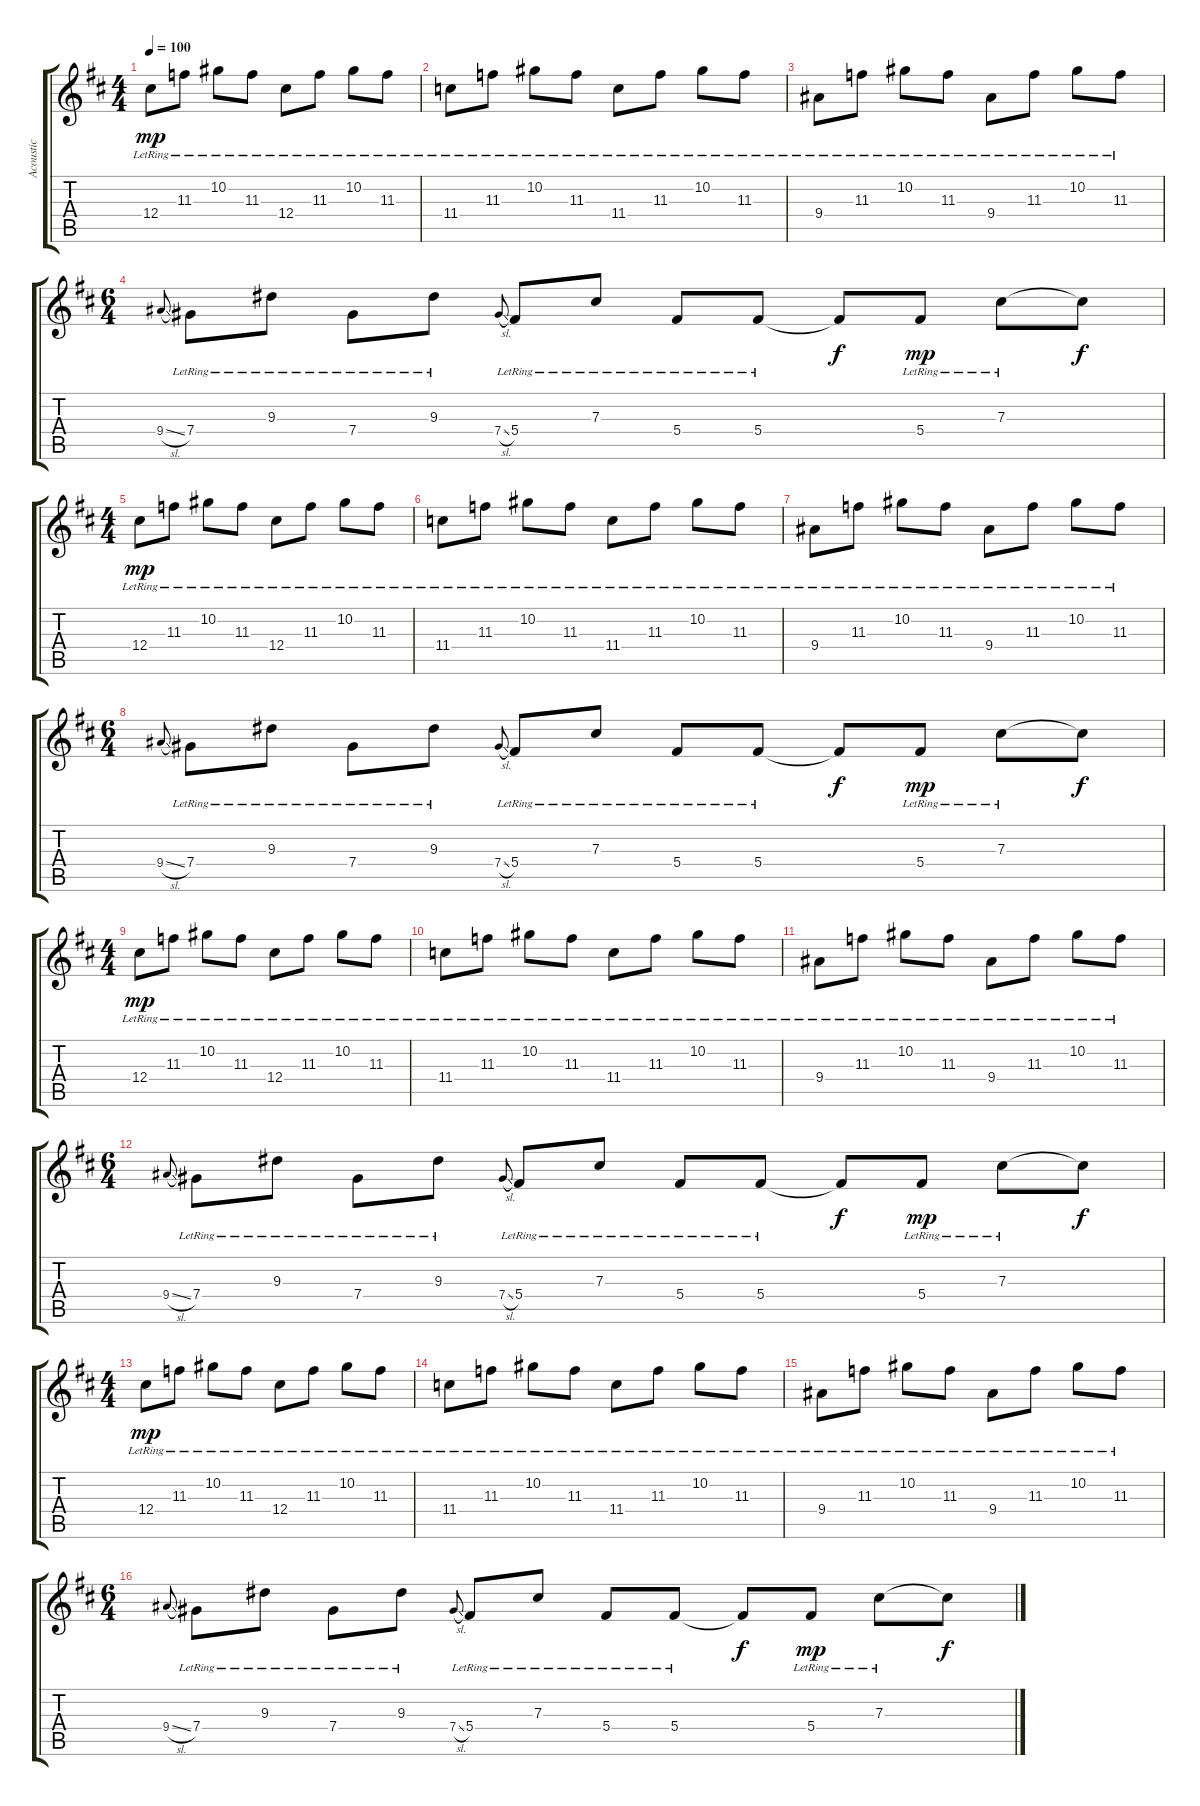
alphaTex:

\track ("Acoustic" "Acoustic") {mute instrument acousticguitarsteel}
\staff {score tabs}
\tuning (Eb4 Bb3 Gb3 Db3 Ab2 Eb2) {hide}
\ts (4 4)
\tempo 100
\clef g2
\ks d
12.4{lr}.8{dy mp} 11.3{lr}.8 10.2{lr}.8 11.3{lr}.8 12.4{lr}.8 11.3{lr}.8 10.2{lr}.8 11.3{lr}.8 |
11.4{lr}.8 11.3{lr}.8 10.2{lr}.8 11.3{lr}.8 11.4{lr}.8 11.3{lr}.8 10.2{lr}.8 11.3{lr}.8 |
9.4{lr}.8 11.3{lr}.8 10.2{lr}.8 11.3{lr}.8 9.4{lr}.8 11.3{lr}.8 10.2{lr}.8 11.3{lr}.8 |
\ts (6 4)
9.4{sl}.8{gr onbeat} 7.4{lr}.8 9.3{lr}.8 7.4{lr}.8 9.3{lr}.8 7.4{sl}.8{gr onbeat} 5.4{lr}.8 7.3{lr}.8 5.4{lr}.8 5.4{lr}.8 5.4{t}.8{dy f} 5.4{lr}.8{dy mp} 7.3{lr}.8 7.3{t}.8{dy f} |
\ts (4 4)
12.4{lr}.8{dy mp} 11.3{lr}.8 10.2{lr}.8 11.3{lr}.8 12.4{lr}.8 11.3{lr}.8 10.2{lr}.8 11.3{lr}.8 |
11.4{lr}.8 11.3{lr}.8 10.2{lr}.8 11.3{lr}.8 11.4{lr}.8 11.3{lr}.8 10.2{lr}.8 11.3{lr}.8 |
9.4{lr}.8 11.3{lr}.8 10.2{lr}.8 11.3{lr}.8 9.4{lr}.8 11.3{lr}.8 10.2{lr}.8 11.3{lr}.8 |
\ts (6 4)
9.4{sl}.8{gr onbeat} 7.4{lr}.8 9.3{lr}.8 7.4{lr}.8 9.3{lr}.8 7.4{sl}.8{gr onbeat} 5.4{lr}.8 7.3{lr}.8 5.4{lr}.8 5.4{lr}.8 5.4{t}.8{dy f} 5.4{lr}.8{dy mp} 7.3{lr}.8 7.3{t}.8{dy f} |
\ts (4 4)
12.4{lr}.8{dy mp} 11.3{lr}.8 10.2{lr}.8 11.3{lr}.8 12.4{lr}.8 11.3{lr}.8 10.2{lr}.8 11.3{lr}.8 |
11.4{lr}.8 11.3{lr}.8 10.2{lr}.8 11.3{lr}.8 11.4{lr}.8 11.3{lr}.8 10.2{lr}.8 11.3{lr}.8 |
9.4{lr}.8 11.3{lr}.8 10.2{lr}.8 11.3{lr}.8 9.4{lr}.8 11.3{lr}.8 10.2{lr}.8 11.3{lr}.8 |
\ts (6 4)
9.4{sl}.8{gr onbeat} 7.4{lr}.8 9.3{lr}.8 7.4{lr}.8 9.3{lr}.8 7.4{sl}.8{gr onbeat} 5.4{lr}.8 7.3{lr}.8 5.4{lr}.8 5.4{lr}.8 5.4{t}.8{dy f} 5.4{lr}.8{dy mp} 7.3{lr}.8 7.3{t}.8{dy f} |
\ts (4 4)
12.4{lr}.8{dy mp} 11.3{lr}.8 10.2{lr}.8 11.3{lr}.8 12.4{lr}.8 11.3{lr}.8 10.2{lr}.8 11.3{lr}.8 |
11.4{lr}.8 11.3{lr}.8 10.2{lr}.8 11.3{lr}.8 11.4{lr}.8 11.3{lr}.8 10.2{lr}.8 11.3{lr}.8 |
9.4{lr}.8 11.3{lr}.8 10.2{lr}.8 11.3{lr}.8 9.4{lr}.8 11.3{lr}.8 10.2{lr}.8 11.3{lr}.8 |
\ts (6 4)
9.4{sl}.8{gr onbeat} 7.4{lr}.8 9.3{lr}.8 7.4{lr}.8 9.3{lr}.8 7.4{sl}.8{gr onbeat} 5.4{lr}.8 7.3{lr}.8 5.4{lr}.8 5.4{lr}.8 5.4{t}.8{dy f} 5.4{lr}.8{dy mp} 7.3{lr}.8 7.3{t}.8{dy f}
